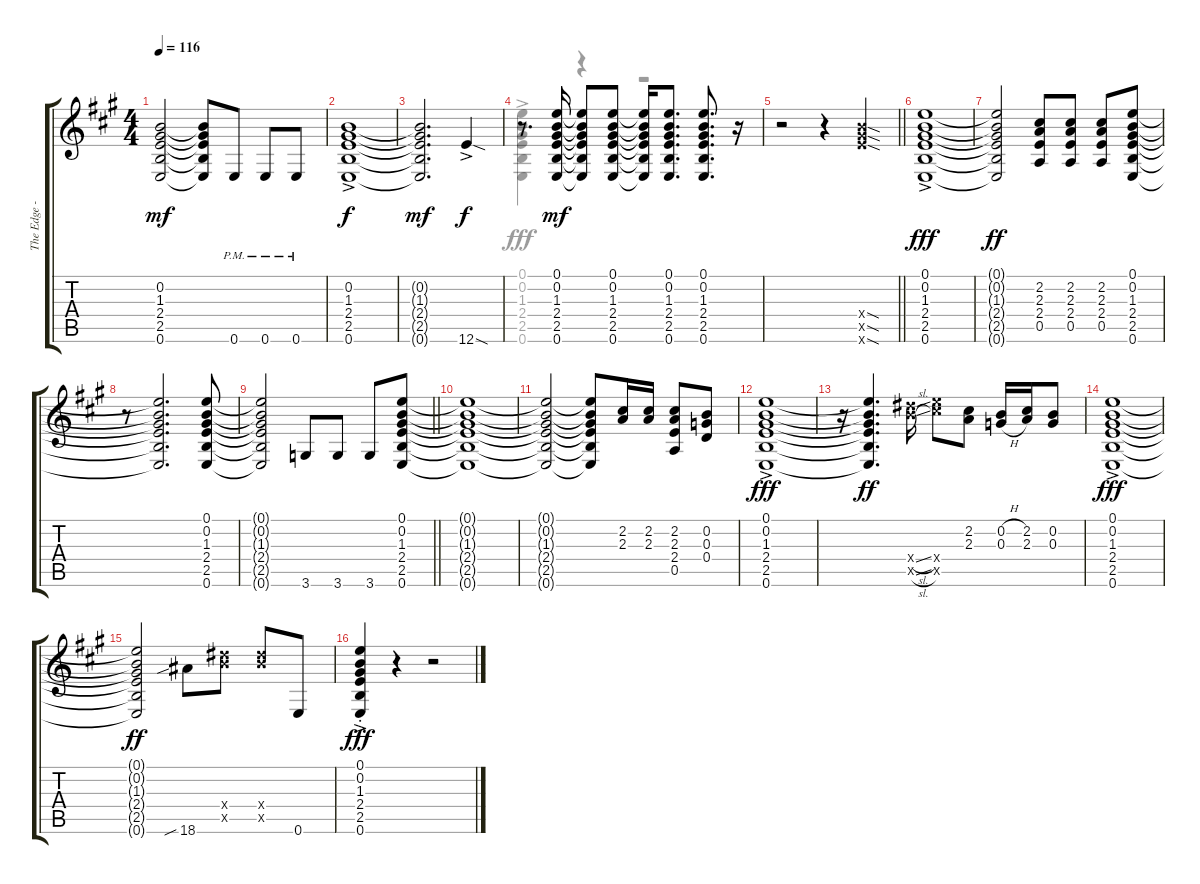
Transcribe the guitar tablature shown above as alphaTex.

\track ("The Edge - Rhythm Guitar" "The Edge -") {instrument overdrivenguitar}
\staff {score tabs}
\tuning (E4 B3 G3 D3 A2 E2) {hide}
\voice
\ts (4 4)
\tempo 116
\clef g2
\ks a
(0.2{t} 1.3{t} 2.4{t} 2.5{t} 0.6{t}).2{dy mf} (0.2{t} 1.3{t} 2.4{t} 2.5{t} 0.6{t}).8 0.6{pm}.8 0.6{pm}.8 0.6{pm}.8 |
(0.2{ac} 1.3{ac} 2.4{ac} 2.5{ac} 0.6{ac}).1{dy f} |
(0.2{t} 1.3{t} 2.4{t} 2.5{t} 0.6{t}).2{d dy mf} 12.6{sod ac}.4{dy f} |
r.8{d} (0.1 0.2 1.3 2.4 2.5 0.6).16{dy mf} (0.1{t} 0.2{t} 1.3{t} 2.4{t} 2.5{t} 0.6{t}).8 (0.1 0.2 1.3 2.4 2.5 0.6).8 (0.1{t} 0.2{t} 1.3{t} 2.4{t} 2.5{t} 0.6{t}).16 (0.1 0.2 1.3 2.4 2.5 0.6).8{d} (0.1 0.2 1.3 2.4 2.5 0.6).8{d} r.16 |
\barLineRight lightlight
r.2 r.4 (9.4{sod x} 11.5{sod x} 12.6{sod x}).4 |
(0.1{ac} 0.2{ac} 1.3{ac} 2.4{ac} 2.5{ac} 0.6{ac}).1{dy fff} |
(0.1{t} 0.2{t} 1.3{t} 2.4{t} 2.5{t} 0.6{t}).2{dy ff} (2.2 2.3 2.4 0.5).8 (2.2 2.3 2.4 0.5).8 (2.2 2.3 2.4 0.5).8 (0.1 0.2 1.3 2.4 2.5 0.6).8 |
r.8 (0.1{t} 0.2{t} 1.3{t} 2.4{t} 2.5{t} 0.6{t}).2{d} (0.1 0.2 1.3 2.4 2.5 0.6).8 |
\barLineRight lightlight
(0.1{t} 0.2{t} 1.3{t} 2.4{t} 2.5{t} 0.6{t}).2 3.6.8 3.6.8 3.6.8 (0.1 0.2 1.3 2.4 2.5 0.6).8 |
(0.1{t} 0.2{t} 1.3{t} 2.4{t} 2.5{t} 0.6{t}).1 |
(0.1{t} 0.2{t} 1.3{t} 2.4{t} 2.5{t} 0.6{t}).2 (0.1{t} 0.2{t} 1.3{t} 2.4{t} 2.5{t} 0.6{t}).8 (2.2 2.3).16 (2.2 2.3).16 (2.2 2.3 2.4 0.5).8 (0.2 0.3 0.4).8 |
(0.1{ac} 0.2{ac} 1.3{ac} 2.4{ac} 2.5{ac} 0.6{ac}).1{dy fff} |
r.16 (0.1{t} 0.2{t} 1.3{t} 2.4{t} 2.5{t} 0.6{t}).4{d dy ff} (13.4{sl x} 14.5{sl x}).16 (14.4{x} 16.5{x}).8 (2.2 2.3).8 (0.2{h} 0.3{h}).16 (2.2 2.3).16 (0.2 0.3).8 |
(0.1{ac} 0.2{ac} 1.3{ac} 2.4{ac} 2.5{ac} 0.6{ac}).1{dy fff} |
(0.1{t} 0.2{t} 1.3{t} 2.4{t} 2.5{t} 0.6{t}).2{dy ff} 18.6{sib}.8 (13.4{x} 14.5{x}).8 (13.4{x} 14.5{x}).8 0.6.8 |
(0.1{ac st} 0.2{ac st} 1.3{ac st} 2.4{ac st} 2.5{ac st} 0.6{ac st}).4{dy fff} r.4 r.2
\voice
\clef g2
\ottava regular
\simile none
\ks a
|
|
|
(0.1{ac} 0.2{ac} 1.3{ac} 2.4{ac} 2.5{ac} 0.6{ac}).4 r.4 r.2 |
\barLineRight lightlight
|
|
|
|
\barLineRight lightlight
|
|
|
|
|
|
|
